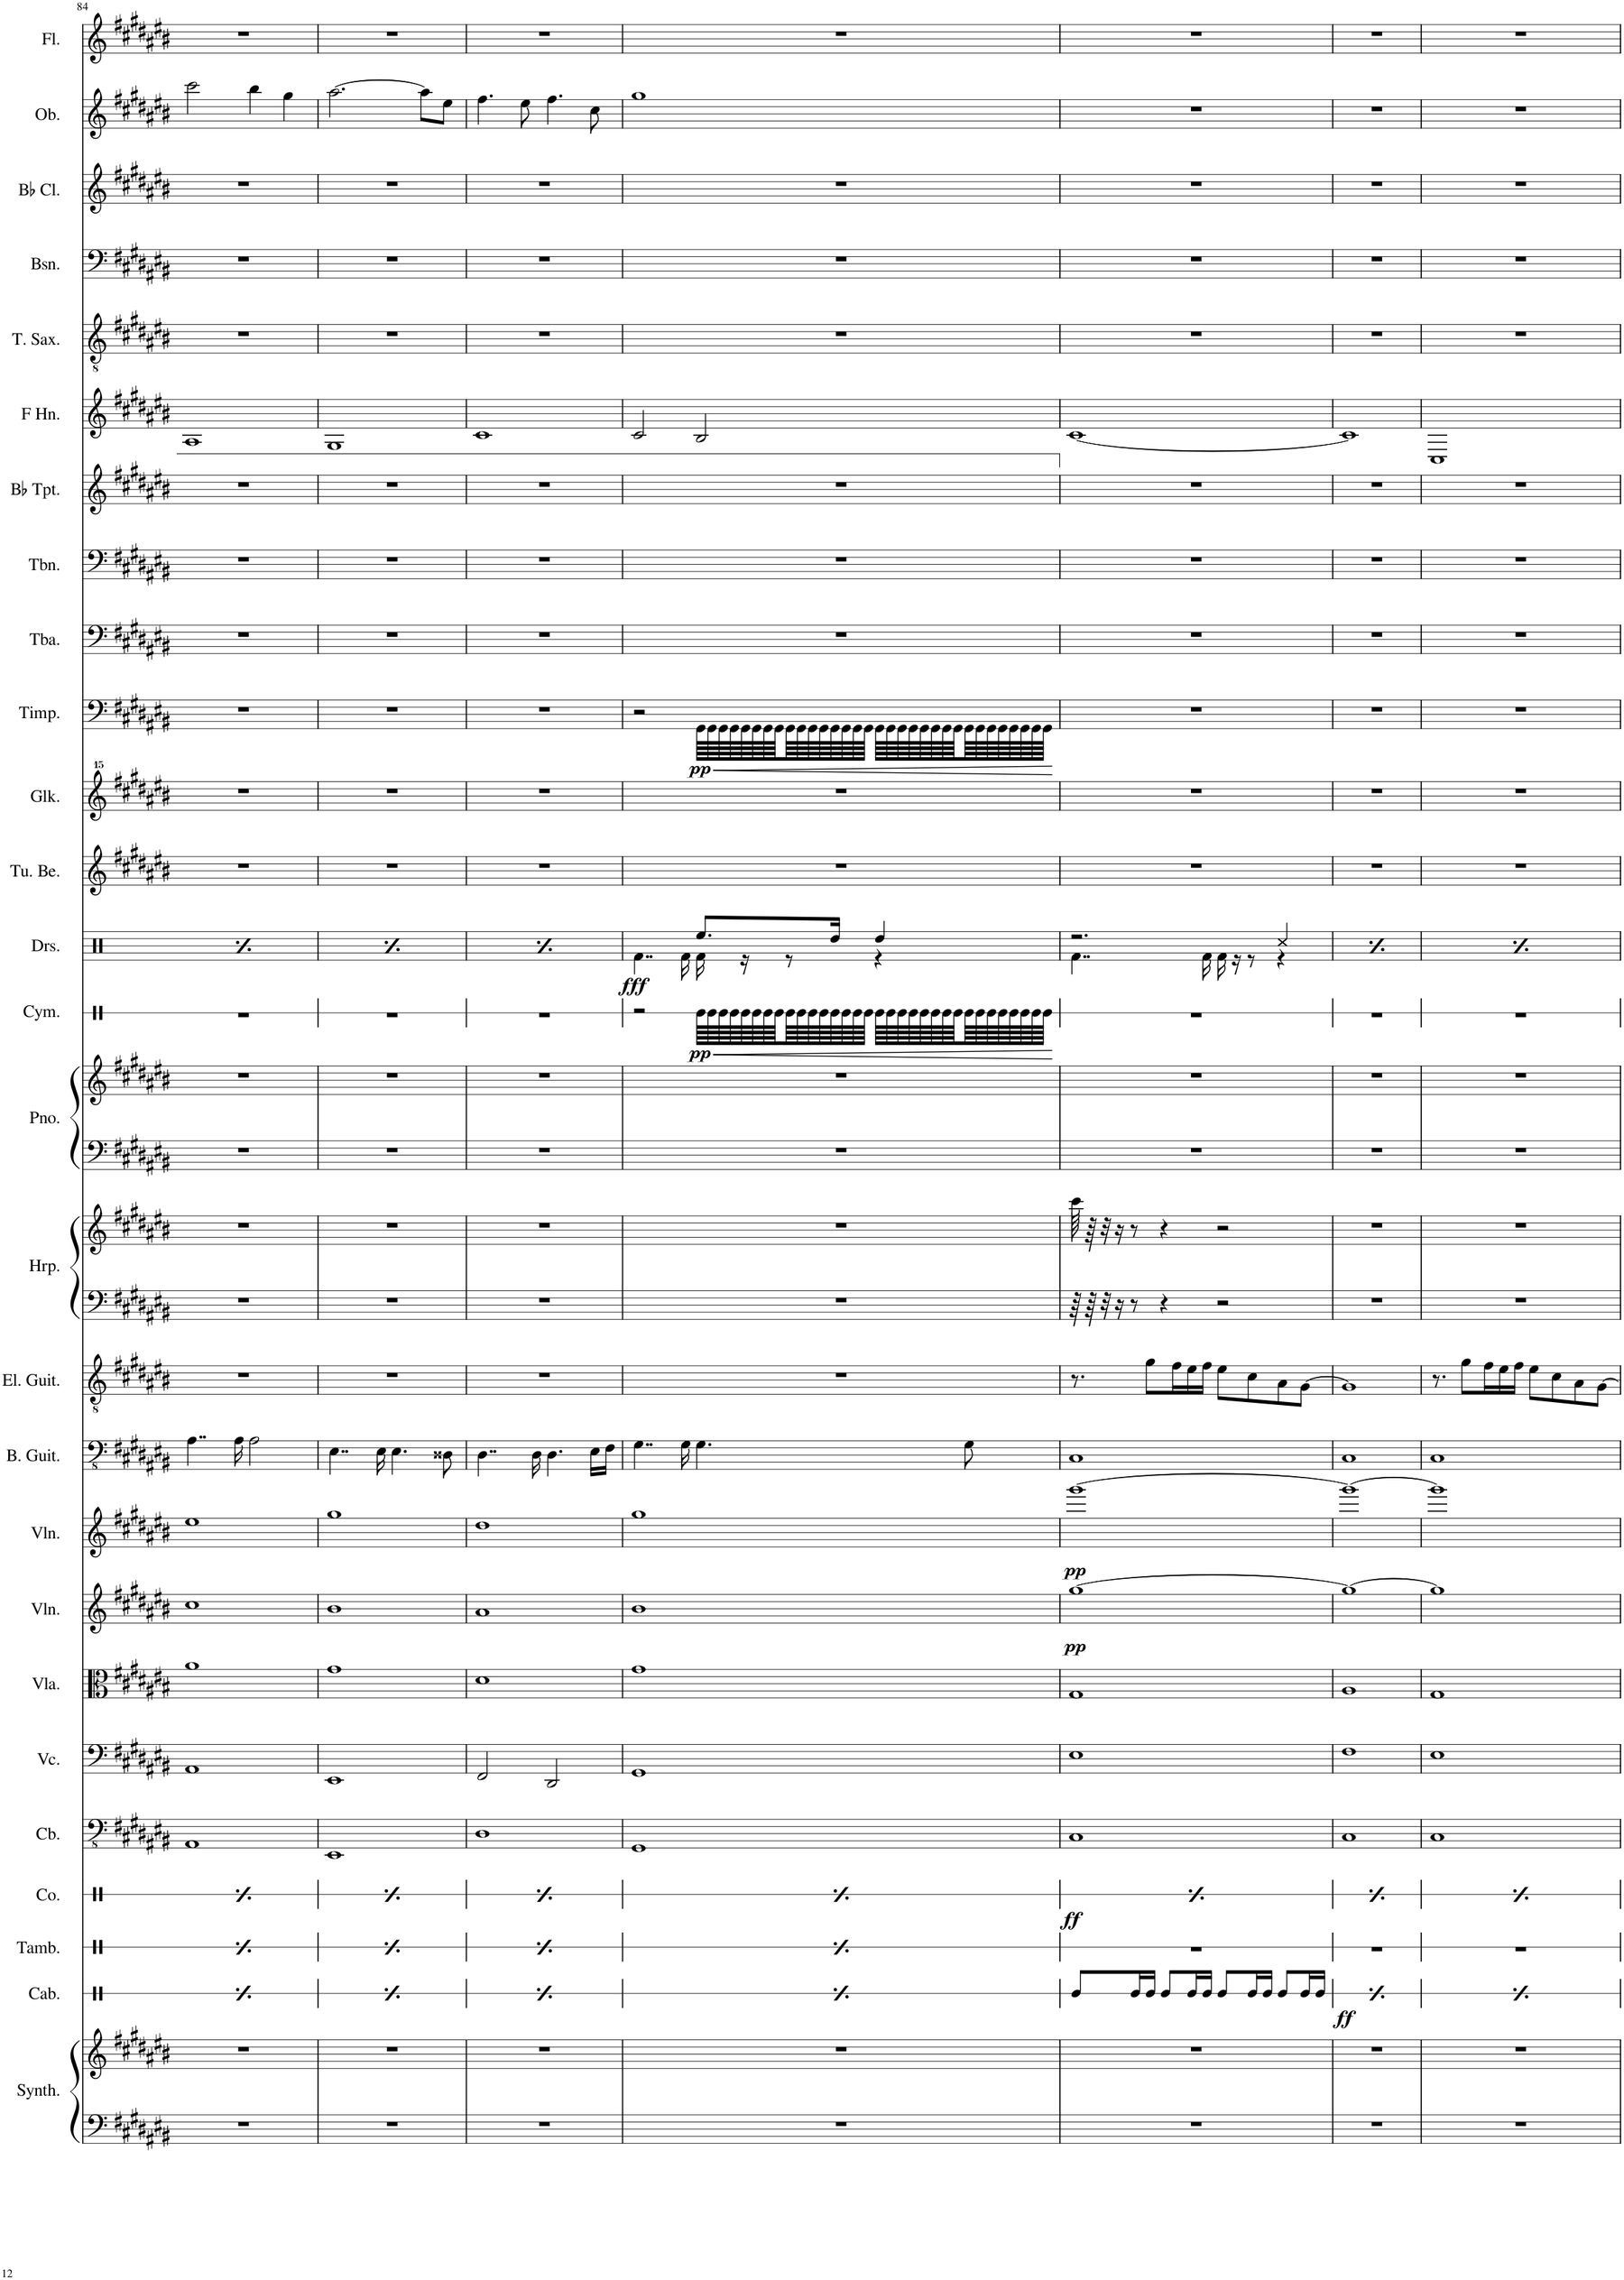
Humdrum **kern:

**kern	**kern	**kern	**dynam	**kern	**dynam	**kern	**dynam	**kern	**kern	**kern	**kern	**dynam	**kern	**dynam	**kern	**kern	**kern	**kern	**kern	**kern	**kern	**dynam	**kern	**dynam	**kern	**kern	**kern	**dynam	**kern	**kern	**kern	**kern	**kern	**kern	**kern	**kern	**kern
*part27	*part27	*part26	*part26	*part25	*part25	*part24	*part24	*part23	*part22	*part21	*part20	*part20	*part19	*part19	*part18	*part17	*part16	*part16	*part15	*part15	*part14	*part14	*part13	*part13	*part12	*part11	*part10	*part10	*part9	*part8	*part7	*part6	*part5	*part4	*part3	*part2	*part1
*staff30	*staff29	*staff28	*staff28	*staff27	*staff27	*staff26	*staff26	*staff25	*staff24	*staff23	*staff22	*staff22	*staff21	*staff21	*staff20	*staff19	*staff18	*staff17	*staff16	*staff15	*staff14	*staff14	*staff13	*staff13	*staff12	*staff11	*staff10	*staff10	*staff9	*staff8	*staff7	*staff6	*staff5	*staff4	*staff3	*staff2	*staff1
*I"Warm Synthesizer	*	*I"Cabasa	*	*I"Tambourine	*	*I"Congas	*	*I"Contrabass	*I"Violoncello	*I"Viola	*I"Violin	*	*I"Violin	*	*I"Bass Guitar	*I"Electric Guitar	*I"Harp	*	*I"Piano	*	*I"Cymbal	*	*I"Drumset	*	*I"Tubular Bells	*I"Glockenspiel	*I"Timpani	*	*I"Tuba	*I"Trombone	*I"Bb Trumpet	*I"Horn in F	*I"Tenor Saxophone	*I"Bassoon	*I"Bb Clarinet	*I"Oboe	*I"Flute
*I'Synth.	*	*I'Cab.	*	*I'Tamb.	*	*I'Co.	*	*I'Cb.	*I'Vc.	*I'Vla.	*I'Vln.	*	*I'Vln.	*	*I'B. Guit.	*I'El. Guit.	*I'Hrp.	*	*I'Pno.	*	*I'Cym.	*	*I'Drs.	*	*I'Tu. Be.	*I'Glk.	*I'Timp.	*	*I'Tba.	*I'Tbn.	*I'Bb Tpt.	*	*I'T. Sax.	*I'Bsn.	*I'Bb Cl.	*I'Ob.	*I'Fl.
!!LO:PB:g=z
*clefF4	*clefG2	*clefX	*	*clefX	*	*clefX	*	*clefFv4	*clefF4	*clefC3	*clefG2	*	*clefG2	*	*clefFv4	*clefGv2	*clefF4	*clefG2	*clefF4	*clefG2	*clefX	*	*clefX	*	*clefG2	*clefG^^2	*clefF4	*	*clefF4	*clefF4	*clefG2	*clefG2	*clefGv2	*clefF4	*clefG2	*clefG2	*clefG2
*	*	*	*	*	*	*	*	*	*	*	*	*	*	*	*	*	*	*	*	*	*	*	*	*	*	*	*	*	*	*	*ITrd1c2	*ITrd4c7	*ITrd8c14	*	*ITrd1c2	*	*
*k[f#c#g#d#a#e#b#]	*k[f#c#g#d#a#e#b#]	*k[]	*	*k[]	*	*k[]	*	*k[f#c#g#d#a#e#b#]	*k[f#c#g#d#a#e#b#]	*k[f#c#g#d#a#e#b#]	*k[f#c#g#d#a#e#b#]	*	*k[f#c#g#d#a#e#b#]	*	*k[f#c#g#d#a#e#b#]	*k[f#c#g#d#a#e#b#]	*k[f#c#g#d#a#e#b#]	*k[f#c#g#d#a#e#b#]	*k[f#c#g#d#a#e#b#]	*k[f#c#g#d#a#e#b#]	*k[]	*	*k[]	*	*k[f#c#g#d#a#e#b#]	*k[f#c#g#d#a#e#b#]	*k[f#c#g#d#a#e#b#]	*	*k[f#c#g#d#a#e#b#]	*k[f#c#g#d#a#e#b#]	*k[f#c#g#d#a#e#b#]	*k[f#c#g#d#a#e#b#]	*k[f#c#g#d#a#e#b#]	*k[f#c#g#d#a#e#b#]	*k[f#c#g#d#a#e#b#]	*k[f#c#g#d#a#e#b#]	*k[f#c#g#d#a#e#b#]
*M4/4	*M4/4	*M4/4	*	*M4/4	*	*M4/4	*	*M4/4	*M4/4	*M4/4	*M4/4	*	*M4/4	*	*M4/4	*M4/4	*M4/4	*M4/4	*M4/4	*M4/4	*M4/4	*	*M4/4	*	*M4/4	*M4/4	*M4/4	*	*M4/4	*M4/4	*M4/4	*M4/4	*M4/4	*M4/4	*M4/4	*M4/4	*M4/4
=84	=84	=84	=84	=84	=84	=84	=84	=84	=84	=84	=84	=84	=84	=84	=84	=84	=84	=84	=84	=84	=84	=84	=84	=84	=84	=84	=84	=84	=84	=84	=84	=84	=84	=84	=84	=84	=84
*	*	*	*	*	*	*	*	*	*	*	*	*	*	*	*	*	*	*	*	*	*	*	*^	*	*	*	*	*	*	*	*	*	*	*	*	*	*
!	!	!	!LO:DY:b	!	!LO:DY:b	!	!LO:DY:b	!	!	!	!	!	!	!	!	!	!	!	!	!	!	!	!	!	!LO:DY:b	!	!	!	!	!	!	!	!	!	!	!	!	!
1r	1r	8Re/L	fff	16Re\LL	mf	8.Rd/L	fff	1AAA#	1AA#	1a#	1cc#	.	1ee#	.	4..AA#\	1r	1r	1r	1r	1r	1r	.	8.r	8.Rf\L	fff	1r	1r	1r	.	1r	1r	1r	1A#	1r	1r	1r	2ccc#\	1r
.	.	.	.	16Re\	.	.	.	.	.	.	.	.	.	.	.	.	.	.	.	.	.	.	.	.	.	.	.	.	.	.	.	.	.	.	.	.	.	.
.	.	16Re/L	.	16Re\	.	.	.	.	.	.	.	.	.	.	.	.	.	.	.	.	.	.	.	.	.	.	.	.	.	.	.	.	.	.	.	.	.	.
.	.	16Re/JJ	.	16Re\JJ	.	16Re/Jk	.	.	.	.	.	.	.	.	.	.	.	.	.	.	.	.	16r	16Rf\Jk	.	.	.	.	.	.	.	.	.	.	.	.	.	.
.	.	8Re/L	.	16Re^\LL	.	8.Re/L	.	.	.	.	.	.	.	.	.	.	.	.	.	.	.	.	8.Rcc/L	4r	.	.	.	.	.	.	.	.	.	.	.	.	.	.
.	.	.	.	16Re\	.	.	.	.	.	.	.	.	.	.	.	.	.	.	.	.	.	.	.	.	.	.	.	.	.	.	.	.	.	.	.	.	.	.
.	.	16Re/L	.	16Re\	.	.	.	.	.	.	.	.	.	.	.	.	.	.	.	.	.	.	.	.	.	.	.	.	.	.	.	.	.	.	.	.	.	.
.	.	16Re/JJ	.	16Re\JJ	.	16Rd/Jk	.	.	.	.	.	.	.	.	16AA#\	.	.	.	.	.	.	.	16Rcc/Jk	.	.	.	.	.	.	.	.	.	.	.	.	.	.	.
.	.	8Re/L	.	16Re\LL	.	16Rd/KL	.	.	.	.	.	.	.	.	2AA#\	.	.	.	.	.	.	.	4r	8Rf\L	.	.	.	.	.	.	.	.	.	.	.	.	4bb#\	.
.	.	.	.	16Re\	.	8Rd/	.	.	.	.	.	.	.	.	.	.	.	.	.	.	.	.	.	.	.	.	.	.	.	.	.	.	.	.	.	.	.	.
.	.	16Re/L	.	16Re\	.	.	.	.	.	.	.	.	.	.	.	.	.	.	.	.	.	.	.	8Rf\J	.	.	.	.	.	.	.	.	.	.	.	.	.	.
.	.	16Re/JJ	.	16Re\JJ	.	16Re/Jk	.	.	.	.	.	.	.	.	.	.	.	.	.	.	.	.	.	.	.	.	.	.	.	.	.	.	.	.	.	.	.	.
.	.	8Re/L	.	16Re^\LL	.	8.Re/L	.	.	.	.	.	.	.	.	.	.	.	.	.	.	.	.	4Rcc/	4r	.	.	.	.	.	.	.	.	.	.	.	.	4gg#\	.
.	.	.	.	16Re\	.	.	.	.	.	.	.	.	.	.	.	.	.	.	.	.	.	.	.	.	.	.	.	.	.	.	.	.	.	.	.	.	.	.
.	.	16Re/L	.	16Re\	.	.	.	.	.	.	.	.	.	.	.	.	.	.	.	.	.	.	.	.	.	.	.	.	.	.	.	.	.	.	.	.	.	.
.	.	16Re/JJ	.	16Re\JJ	.	16Re/Jk	.	.	.	.	.	.	.	.	.	.	.	.	.	.	.	.	.	.	.	.	.	.	.	.	.	.	.	.	.	.	.	.
=85	=85	=85	=85	=85	=85	=85	=85	=85	=85	=85	=85	=85	=85	=85	=85	=85	=85	=85	=85	=85	=85	=85	=85	=85	=85	=85	=85	=85	=85	=85	=85	=85	=85	=85	=85	=85	=85	=85
!	!	!	!LO:DY:b	!	!LO:DY:b	!	!LO:DY:b	!	!	!	!	!	!	!	!	!	!	!	!	!	!	!	!	!	!LO:DY:b	!	!	!	!	!	!	!	!	!	!	!	!	!
1r	1r	8Re/L	fff	16Re\LL	mf	8.Rd/L	fff	1EEE#	1EE#	1g#	1b#	.	1gg#	.	4..EE#\	1r	1r	1r	1r	1r	1r	.	8.r	8.Rf\L	fff	1r	1r	1r	.	1r	1r	1r	1G#	1r	1r	1r	[2.aa#\	1r
.	.	.	.	16Re\	.	.	.	.	.	.	.	.	.	.	.	.	.	.	.	.	.	.	.	.	.	.	.	.	.	.	.	.	.	.	.	.	.	.
.	.	16Re/L	.	16Re\	.	.	.	.	.	.	.	.	.	.	.	.	.	.	.	.	.	.	.	.	.	.	.	.	.	.	.	.	.	.	.	.	.	.
.	.	16Re/JJ	.	16Re\JJ	.	16Re/Jk	.	.	.	.	.	.	.	.	.	.	.	.	.	.	.	.	16r	16Rf\Jk	.	.	.	.	.	.	.	.	.	.	.	.	.	.
.	.	8Re/L	.	16Re^\LL	.	8.Re/L	.	.	.	.	.	.	.	.	.	.	.	.	.	.	.	.	8.Rcc/L	4r	.	.	.	.	.	.	.	.	.	.	.	.	.	.
.	.	.	.	16Re\	.	.	.	.	.	.	.	.	.	.	.	.	.	.	.	.	.	.	.	.	.	.	.	.	.	.	.	.	.	.	.	.	.	.
.	.	16Re/L	.	16Re\	.	.	.	.	.	.	.	.	.	.	.	.	.	.	.	.	.	.	.	.	.	.	.	.	.	.	.	.	.	.	.	.	.	.
.	.	16Re/JJ	.	16Re\JJ	.	16Rd/Jk	.	.	.	.	.	.	.	.	16EE#\	.	.	.	.	.	.	.	16Rcc/Jk	.	.	.	.	.	.	.	.	.	.	.	.	.	.	.
.	.	8Re/L	.	16Re\LL	.	16Rd/KL	.	.	.	.	.	.	.	.	4.EE#\	.	.	.	.	.	.	.	4r	8Rf\L	.	.	.	.	.	.	.	.	.	.	.	.	.	.
.	.	.	.	16Re\	.	8Rd/	.	.	.	.	.	.	.	.	.	.	.	.	.	.	.	.	.	.	.	.	.	.	.	.	.	.	.	.	.	.	.	.
.	.	16Re/L	.	16Re\	.	.	.	.	.	.	.	.	.	.	.	.	.	.	.	.	.	.	.	8Rf\J	.	.	.	.	.	.	.	.	.	.	.	.	.	.
.	.	16Re/JJ	.	16Re\JJ	.	16Re/Jk	.	.	.	.	.	.	.	.	.	.	.	.	.	.	.	.	.	.	.	.	.	.	.	.	.	.	.	.	.	.	.	.
.	.	8Re/L	.	16Re^\LL	.	8.Re/L	.	.	.	.	.	.	.	.	.	.	.	.	.	.	.	.	4Rcc/	4r	.	.	.	.	.	.	.	.	.	.	.	.	8aa#\L]	.
.	.	.	.	16Re\	.	.	.	.	.	.	.	.	.	.	.	.	.	.	.	.	.	.	.	.	.	.	.	.	.	.	.	.	.	.	.	.	.	.
.	.	16Re/L	.	16Re\	.	.	.	.	.	.	.	.	.	.	8DD##X\	.	.	.	.	.	.	.	.	.	.	.	.	.	.	.	.	.	.	.	.	.	8ee#\J	.
.	.	16Re/JJ	.	16Re\JJ	.	16Re/Jk	.	.	.	.	.	.	.	.	.	.	.	.	.	.	.	.	.	.	.	.	.	.	.	.	.	.	.	.	.	.	.	.
=86	=86	=86	=86	=86	=86	=86	=86	=86	=86	=86	=86	=86	=86	=86	=86	=86	=86	=86	=86	=86	=86	=86	=86	=86	=86	=86	=86	=86	=86	=86	=86	=86	=86	=86	=86	=86	=86	=86
!	!	!	!LO:DY:b	!	!LO:DY:b	!	!LO:DY:b	!	!	!	!	!	!	!	!	!	!	!	!	!	!	!	!	!	!LO:DY:b	!	!	!	!	!	!	!	!	!	!	!	!	!
1r	1r	8Re/L	fff	16Re\LL	mf	8.Rd/L	fff	1DD#	2FF#/	1d#	1a#	.	1dd#	.	4..DD#\	1r	1r	1r	1r	1r	1r	.	8.r	8.Rf\L	fff	1r	1r	1r	.	1r	1r	1r	1c#	1r	1r	1r	4.ff#\	1r
.	.	.	.	16Re\	.	.	.	.	.	.	.	.	.	.	.	.	.	.	.	.	.	.	.	.	.	.	.	.	.	.	.	.	.	.	.	.	.	.
.	.	16Re/L	.	16Re\	.	.	.	.	.	.	.	.	.	.	.	.	.	.	.	.	.	.	.	.	.	.	.	.	.	.	.	.	.	.	.	.	.	.
.	.	16Re/JJ	.	16Re\JJ	.	16Re/Jk	.	.	.	.	.	.	.	.	.	.	.	.	.	.	.	.	16r	16Rf\Jk	.	.	.	.	.	.	.	.	.	.	.	.	.	.
.	.	8Re/L	.	16Re^\LL	.	8.Re/L	.	.	.	.	.	.	.	.	.	.	.	.	.	.	.	.	8.Rcc/L	4r	.	.	.	.	.	.	.	.	.	.	.	.	.	.
.	.	.	.	16Re\	.	.	.	.	.	.	.	.	.	.	.	.	.	.	.	.	.	.	.	.	.	.	.	.	.	.	.	.	.	.	.	.	.	.
.	.	16Re/L	.	16Re\	.	.	.	.	.	.	.	.	.	.	.	.	.	.	.	.	.	.	.	.	.	.	.	.	.	.	.	.	.	.	.	.	8ee#\	.
.	.	16Re/JJ	.	16Re\JJ	.	16Rd/Jk	.	.	.	.	.	.	.	.	16DD#\	.	.	.	.	.	.	.	16Rcc/Jk	.	.	.	.	.	.	.	.	.	.	.	.	.	.	.
.	.	8Re/L	.	16Re\LL	.	16Rd/KL	.	.	2DD#/	.	.	.	.	.	4.DD#\	.	.	.	.	.	.	.	4r	8Rf\L	.	.	.	.	.	.	.	.	.	.	.	.	4.ff#\	.
.	.	.	.	16Re\	.	8Rd/	.	.	.	.	.	.	.	.	.	.	.	.	.	.	.	.	.	.	.	.	.	.	.	.	.	.	.	.	.	.	.	.
.	.	16Re/L	.	16Re\	.	.	.	.	.	.	.	.	.	.	.	.	.	.	.	.	.	.	.	8Rf\J	.	.	.	.	.	.	.	.	.	.	.	.	.	.
.	.	16Re/JJ	.	16Re\JJ	.	16Re/Jk	.	.	.	.	.	.	.	.	.	.	.	.	.	.	.	.	.	.	.	.	.	.	.	.	.	.	.	.	.	.	.	.
.	.	8Re/L	.	16Re^\LL	.	8.Re/L	.	.	.	.	.	.	.	.	.	.	.	.	.	.	.	.	4Rcc/	4r	.	.	.	.	.	.	.	.	.	.	.	.	.	.
.	.	.	.	16Re\	.	.	.	.	.	.	.	.	.	.	.	.	.	.	.	.	.	.	.	.	.	.	.	.	.	.	.	.	.	.	.	.	.	.
.	.	16Re/L	.	16Re\	.	.	.	.	.	.	.	.	.	.	16EE#\LL	.	.	.	.	.	.	.	.	.	.	.	.	.	.	.	.	.	.	.	.	.	8cc#\	.
.	.	16Re/JJ	.	16Re\JJ	.	16Re/Jk	.	.	.	.	.	.	.	.	16FF#\JJ	.	.	.	.	.	.	.	.	.	.	.	.	.	.	.	.	.	.	.	.	.	.	.
=87	=87	=87	=87	=87	=87	=87	=87	=87	=87	=87	=87	=87	=87	=87	=87	=87	=87	=87	=87	=87	=87	=87	=87	=87	=87	=87	=87	=87	=87	=87	=87	=87	=87	=87	=87	=87	=87	=87
!	!	!	!LO:DY:b	!	!LO:DY:b	!	!LO:DY:b	!	!	!	!	!	!	!	!	!	!	!	!	!	!	!	!	!	!LO:DY:b	!	!	!	!	!	!	!	!	!	!	!	!	!
1r	1r	8Re/L	fff	16Re\LL	mf	8.Rd/L	fff	1GGG#	1GG#	1g#	1b#	.	1gg#	.	4..GG#\	1r	1r	1r	1r	1r	2r	.	2ryy	4..Rf\	fff	1r	1r	2r	.	1r	1r	1r	2c#/	1r	1r	1r	1gg#	1r
.	.	.	.	16Re\	.	.	.	.	.	.	.	.	.	.	.	.	.	.	.	.	.	.	.	.	.	.	.	.	.	.	.	.	.	.	.	.	.	.
.	.	16Re/L	.	16Re\	.	.	.	.	.	.	.	.	.	.	.	.	.	.	.	.	.	.	.	.	.	.	.	.	.	.	.	.	.	.	.	.	.	.
.	.	16Re/JJ	.	16Re\JJ	.	16Re/Jk	.	.	.	.	.	.	.	.	.	.	.	.	.	.	.	.	.	.	.	.	.	.	.	.	.	.	.	.	.	.	.	.
.	.	8Re/L	.	16Re^\LL	.	8.Re/L	.	.	.	.	.	.	.	.	.	.	.	.	.	.	.	.	.	.	.	.	.	.	.	.	.	.	.	.	.	.	.	.
.	.	.	.	16Re\	.	.	.	.	.	.	.	.	.	.	.	.	.	.	.	.	.	.	.	.	.	.	.	.	.	.	.	.	.	.	.	.	.	.
.	.	16Re/L	.	16Re\	.	.	.	.	.	.	.	.	.	.	.	.	.	.	.	.	.	.	.	.	.	.	.	.	.	.	.	.	.	.	.	.	.	.
.	.	16Re/JJ	.	16Re\JJ	.	16Rd/Jk	.	.	.	.	.	.	.	.	16GG#\	.	.	.	.	.	.	.	.	16Rf\	.	.	.	.	.	.	.	.	.	.	.	.	.	.
!	!	!	!	!	!	!	!	!	!	!	!	!	!	!	!	!	!	!	!	!	!	!LO:HP:b	!	!	!	!	!	!	!LO:HP:b	!	!	!	!	!	!	!	!	!
!	!	!	!	!	!	!	!	!	!	!	!	!	!	!	!	!	!	!	!	!	!	!LO:DY:n=1:b	!	!	!	!	!	!	!LO:DY:n=1:b	!	!	!	!	!	!	!	!	!
.	.	8Re/L	.	16Re\LL	.	16Rd/KL	.	.	.	.	.	.	.	.	4.GG#\	.	.	.	.	.	64Re\LLLL	< pp	8.Ree/L	16Rf\	.	.	.	64GG#\LLLL	< pp	.	.	.	2B#/	.	.	.	.	.
.	.	.	.	.	.	.	.	.	.	.	.	.	.	.	.	.	.	.	.	.	64Re\	.	.	.	.	.	.	64GG#\	.	.	.	.	.	.	.	.	.	.
.	.	.	.	.	.	.	.	.	.	.	.	.	.	.	.	.	.	.	.	.	64Re\	.	.	.	.	.	.	64GG#\	.	.	.	.	.	.	.	.	.	.
.	.	.	.	.	.	.	.	.	.	.	.	.	.	.	.	.	.	.	.	.	64Re\	.	.	.	.	.	.	64GG#\	.	.	.	.	.	.	.	.	.	.
.	.	.	.	16Re\	.	8Rd/	.	.	.	.	.	.	.	.	.	.	.	.	.	.	64Re\	.	.	16r	.	.	.	64GG#\	.	.	.	.	.	.	.	.	.	.
.	.	.	.	.	.	.	.	.	.	.	.	.	.	.	.	.	.	.	.	.	64Re\	.	.	.	.	.	.	64GG#\	.	.	.	.	.	.	.	.	.	.
.	.	.	.	.	.	.	.	.	.	.	.	.	.	.	.	.	.	.	.	.	64Re\	.	.	.	.	.	.	64GG#\	.	.	.	.	.	.	.	.	.	.
.	.	.	.	.	.	.	.	.	.	.	.	.	.	.	.	.	.	.	.	.	64Re\	.	.	.	.	.	.	64GG#\	.	.	.	.	.	.	.	.	.	.
.	.	16Re/L	.	16Re\	.	.	.	.	.	.	.	.	.	.	.	.	.	.	.	.	64Re\	.	.	8r	.	.	.	64GG#\	.	.	.	.	.	.	.	.	.	.
.	.	.	.	.	.	.	.	.	.	.	.	.	.	.	.	.	.	.	.	.	64Re\	.	.	.	.	.	.	64GG#\	.	.	.	.	.	.	.	.	.	.
.	.	.	.	.	.	.	.	.	.	.	.	.	.	.	.	.	.	.	.	.	64Re\	.	.	.	.	.	.	64GG#\	.	.	.	.	.	.	.	.	.	.
.	.	.	.	.	.	.	.	.	.	.	.	.	.	.	.	.	.	.	.	.	64Re\	.	.	.	.	.	.	64GG#\	.	.	.	.	.	.	.	.	.	.
.	.	16Re/JJ	.	16Re\JJ	.	16Re/Jk	.	.	.	.	.	.	.	.	.	.	.	.	.	.	64Re\	.	16Rdd/Jk	.	.	.	.	64GG#\	.	.	.	.	.	.	.	.	.	.
.	.	.	.	.	.	.	.	.	.	.	.	.	.	.	.	.	.	.	.	.	64Re\	.	.	.	.	.	.	64GG#\	.	.	.	.	.	.	.	.	.	.
.	.	.	.	.	.	.	.	.	.	.	.	.	.	.	.	.	.	.	.	.	64Re\	.	.	.	.	.	.	64GG#\	.	.	.	.	.	.	.	.	.	.
.	.	.	.	.	.	.	.	.	.	.	.	.	.	.	.	.	.	.	.	.	64Re\JJJJ	.	.	.	.	.	.	64GG#\JJJJ	.	.	.	.	.	.	.	.	.	.
.	.	8Re/L	.	16Re^\LL	.	8.Re/L	.	.	.	.	.	.	.	.	.	.	.	.	.	.	64Re\LLLL	.	4Rdd/	4r	.	.	.	64GG#\LLLL	.	.	.	.	.	.	.	.	.	.
.	.	.	.	.	.	.	.	.	.	.	.	.	.	.	.	.	.	.	.	.	64Re\	.	.	.	.	.	.	64GG#\	.	.	.	.	.	.	.	.	.	.
.	.	.	.	.	.	.	.	.	.	.	.	.	.	.	.	.	.	.	.	.	64Re\	.	.	.	.	.	.	64GG#\	.	.	.	.	.	.	.	.	.	.
.	.	.	.	.	.	.	.	.	.	.	.	.	.	.	.	.	.	.	.	.	64Re\	.	.	.	.	.	.	64GG#\	.	.	.	.	.	.	.	.	.	.
.	.	.	.	16Re\	.	.	.	.	.	.	.	.	.	.	.	.	.	.	.	.	64Re\	.	.	.	.	.	.	64GG#\	.	.	.	.	.	.	.	.	.	.
.	.	.	.	.	.	.	.	.	.	.	.	.	.	.	.	.	.	.	.	.	64Re\	.	.	.	.	.	.	64GG#\	.	.	.	.	.	.	.	.	.	.
.	.	.	.	.	.	.	.	.	.	.	.	.	.	.	.	.	.	.	.	.	64Re\	.	.	.	.	.	.	64GG#\	.	.	.	.	.	.	.	.	.	.
.	.	.	.	.	.	.	.	.	.	.	.	.	.	.	.	.	.	.	.	.	64Re\	.	.	.	.	.	.	64GG#\	.	.	.	.	.	.	.	.	.	.
.	.	16Re/L	.	16Re\	.	.	.	.	.	.	.	.	.	.	8GG#\	.	.	.	.	.	64Re\	.	.	.	.	.	.	64GG#\	.	.	.	.	.	.	.	.	.	.
.	.	.	.	.	.	.	.	.	.	.	.	.	.	.	.	.	.	.	.	.	64Re\	.	.	.	.	.	.	64GG#\	.	.	.	.	.	.	.	.	.	.
.	.	.	.	.	.	.	.	.	.	.	.	.	.	.	.	.	.	.	.	.	64Re\	.	.	.	.	.	.	64GG#\	.	.	.	.	.	.	.	.	.	.
.	.	.	.	.	.	.	.	.	.	.	.	.	.	.	.	.	.	.	.	.	64Re\	.	.	.	.	.	.	64GG#\	.	.	.	.	.	.	.	.	.	.
.	.	16Re/JJ	.	16Re\JJ	.	16Re/Jk	.	.	.	.	.	.	.	.	.	.	.	.	.	.	64Re\	.	.	.	.	.	.	64GG#\	.	.	.	.	.	.	.	.	.	.
.	.	.	.	.	.	.	.	.	.	.	.	.	.	.	.	.	.	.	.	.	64Re\	.	.	.	.	.	.	64GG#\	.	.	.	.	.	.	.	.	.	.
.	.	.	.	.	.	.	.	.	.	.	.	.	.	.	.	.	.	.	.	.	64Re\	.	.	.	.	.	.	64GG#\	.	.	.	.	.	.	.	.	.	.
.	.	.	.	.	.	.	.	.	.	.	.	.	.	.	.	.	.	.	.	.	64Re\JJJJ	.	.	.	.	.	.	64GG#\JJJJ	.	.	.	.	.	.	.	.	.	.
*	*	*	*	*	*	*	*	*	*	*	*	*	*	*	*	*	*	*	*	*	*	*	*v	*v	*	*	*	*	*	*	*	*	*	*	*	*	*	*
.	.	.	.	.	.	.	.	.	.	.	.	.	.	.	.	.	.	.	.	.	.	[	.	.	.	.	.	[	.	.	.	.	.	.	.	.	.
=88	=88	=88	=88	=88	=88	=88	=88	=88	=88	=88	=88	=88	=88	=88	=88	=88	=88	=88	=88	=88	=88	=88	=88	=88	=88	=88	=88	=88	=88	=88	=88	=88	=88	=88	=88	=88	=88
*	*	*	*	*	*	*	*	*	*	*	*	*	*	*	*	*	*	*	*	*	*	*	*^	*	*	*	*	*	*	*	*	*	*	*	*	*	*
!	!	!	!	!	!	!	!LO:DY:b	!	!	!	!	!LO:DY:b	!	!LO:DY:b	!	!	!	!	!	!	!	!	!	!	!	!	!	!	!	!	!	!	!	!	!	!	!	!
1r	1r	8Re/L	.	1r	.	8.Rd/L	fff	1CC#	1E#	1G#	[1gg#	pp	[1ggg#	pp	1CC#	8.r	64r	64ccc#\	1r	1r	1r	.	2.r	4..Rf\	.	1r	1r	1r	.	1r	1r	1r	[1c#	1r	1r	1r	1r	1r
.	.	.	.	.	.	.	.	.	.	.	.	.	.	.	.	.	64r	64r	.	.	.	.	.	.	.	.	.	.	.	.	.	.	.	.	.	.	.	.
.	.	.	.	.	.	.	.	.	.	.	.	.	.	.	.	.	32r	32r	.	.	.	.	.	.	.	.	.	.	.	.	.	.	.	.	.	.	.	.
.	.	.	.	.	.	.	.	.	.	.	.	.	.	.	.	.	16r	16r	.	.	.	.	.	.	.	.	.	.	.	.	.	.	.	.	.	.	.	.
.	.	16Re/L	.	.	.	.	.	.	.	.	.	.	.	.	.	.	8r	8r	.	.	.	.	.	.	.	.	.	.	.	.	.	.	.	.	.	.	.	.
.	.	16Re/JJ	.	.	.	16Re/Jk	.	.	.	.	.	.	.	.	.	8g#\L	.	.	.	.	.	.	.	.	.	.	.	.	.	.	.	.	.	.	.	.	.	.
.	.	8Re/L	.	.	.	8.Re/L	.	.	.	.	.	.	.	.	.	.	4r	4r	.	.	.	.	.	.	.	.	.	.	.	.	.	.	.	.	.	.	.	.
.	.	.	.	.	.	.	.	.	.	.	.	.	.	.	.	16f#\L	.	.	.	.	.	.	.	.	.	.	.	.	.	.	.	.	.	.	.	.	.	.
.	.	16Re/L	.	.	.	.	.	.	.	.	.	.	.	.	.	16e#\	.	.	.	.	.	.	.	.	.	.	.	.	.	.	.	.	.	.	.	.	.	.
.	.	16Re/JJ	.	.	.	16Rd/Jk	.	.	.	.	.	.	.	.	.	16f#\JJ	.	.	.	.	.	.	.	16Rf\	.	.	.	.	.	.	.	.	.	.	.	.	.	.
.	.	8Re/L	.	.	.	16Rd/KL	.	.	.	.	.	.	.	.	.	8e#\L	2r	2r	.	.	.	.	.	16Rf\	.	.	.	.	.	.	.	.	.	.	.	.	.	.
.	.	.	.	.	.	8Rd/	.	.	.	.	.	.	.	.	.	.	.	.	.	.	.	.	.	16r	.	.	.	.	.	.	.	.	.	.	.	.	.	.
.	.	16Re/L	.	.	.	.	.	.	.	.	.	.	.	.	.	8c#\	.	.	.	.	.	.	.	8r	.	.	.	.	.	.	.	.	.	.	.	.	.	.
.	.	16Re/JJ	.	.	.	16Re/Jk	.	.	.	.	.	.	.	.	.	.	.	.	.	.	.	.	.	.	.	.	.	.	.	.	.	.	.	.	.	.	.	.
.	.	8Re/L	.	.	.	8.Re/L	.	.	.	.	.	.	.	.	.	8A#\	.	.	.	.	.	.	4Rcc/	4r	.	.	.	.	.	.	.	.	.	.	.	.	.	.
.	.	16Re/L	.	.	.	.	.	.	.	.	.	.	.	.	.	[8G#\J	.	.	.	.	.	.	.	.	.	.	.	.	.	.	.	.	.	.	.	.	.	.
.	.	16Re/JJ	.	.	.	16Re/Jk	.	.	.	.	.	.	.	.	.	.	.	.	.	.	.	.	.	.	.	.	.	.	.	.	.	.	.	.	.	.	.	.
=89	=89	=89	=89	=89	=89	=89	=89	=89	=89	=89	=89	=89	=89	=89	=89	=89	=89	=89	=89	=89	=89	=89	=89	=89	=89	=89	=89	=89	=89	=89	=89	=89	=89	=89	=89	=89	=89	=89
!	!	!	!	!	!	!	!LO:DY:b	!	!	!	!	!	!	!	!	!	!	!	!	!	!	!	!	!	!	!	!	!	!	!	!	!	!	!	!	!	!	!
1r	1r	8Re/L	.	1r	.	8.Rd/L	fff	1CC#	1F#	1A#	1gg#_	.	1ggg#_	.	1CC#	1G#]	1r	1r	1r	1r	1r	.	2.r	4..Rf\	.	1r	1r	1r	.	1r	1r	1r	1c#]	1r	1r	1r	1r	1r
.	.	16Re/L	.	.	.	.	.	.	.	.	.	.	.	.	.	.	.	.	.	.	.	.	.	.	.	.	.	.	.	.	.	.	.	.	.	.	.	.
.	.	16Re/JJ	.	.	.	16Re/Jk	.	.	.	.	.	.	.	.	.	.	.	.	.	.	.	.	.	.	.	.	.	.	.	.	.	.	.	.	.	.	.	.
.	.	8Re/L	.	.	.	8.Re/L	.	.	.	.	.	.	.	.	.	.	.	.	.	.	.	.	.	.	.	.	.	.	.	.	.	.	.	.	.	.	.	.
.	.	16Re/L	.	.	.	.	.	.	.	.	.	.	.	.	.	.	.	.	.	.	.	.	.	.	.	.	.	.	.	.	.	.	.	.	.	.	.	.
.	.	16Re/JJ	.	.	.	16Rd/Jk	.	.	.	.	.	.	.	.	.	.	.	.	.	.	.	.	.	16Rf\	.	.	.	.	.	.	.	.	.	.	.	.	.	.
.	.	8Re/L	.	.	.	16Rd/KL	.	.	.	.	.	.	.	.	.	.	.	.	.	.	.	.	.	16Rf\	.	.	.	.	.	.	.	.	.	.	.	.	.	.
.	.	.	.	.	.	8Rd/	.	.	.	.	.	.	.	.	.	.	.	.	.	.	.	.	.	16r	.	.	.	.	.	.	.	.	.	.	.	.	.	.
.	.	16Re/L	.	.	.	.	.	.	.	.	.	.	.	.	.	.	.	.	.	.	.	.	.	8r	.	.	.	.	.	.	.	.	.	.	.	.	.	.
.	.	16Re/JJ	.	.	.	16Re/Jk	.	.	.	.	.	.	.	.	.	.	.	.	.	.	.	.	.	.	.	.	.	.	.	.	.	.	.	.	.	.	.	.
.	.	8Re/L	.	.	.	8.Re/L	.	.	.	.	.	.	.	.	.	.	.	.	.	.	.	.	4Rcc/	4r	.	.	.	.	.	.	.	.	.	.	.	.	.	.
.	.	16Re/L	.	.	.	.	.	.	.	.	.	.	.	.	.	.	.	.	.	.	.	.	.	.	.	.	.	.	.	.	.	.	.	.	.	.	.	.
.	.	16Re/JJ	.	.	.	16Re/Jk	.	.	.	.	.	.	.	.	.	.	.	.	.	.	.	.	.	.	.	.	.	.	.	.	.	.	.	.	.	.	.	.
=90	=90	=90	=90	=90	=90	=90	=90	=90	=90	=90	=90	=90	=90	=90	=90	=90	=90	=90	=90	=90	=90	=90	=90	=90	=90	=90	=90	=90	=90	=90	=90	=90	=90	=90	=90	=90	=90	=90
!	!	!	!	!	!	!	!LO:DY:b	!	!	!	!	!	!	!	!	!	!	!	!	!	!	!	!	!	!	!	!	!	!	!	!	!	!	!	!	!	!	!
1r	1r	8Re/L	.	1r	.	8.Rd/L	fff	1CC#	1E#	1G#	1gg#]	.	1ggg#]	.	1CC#	8.r	1r	1r	1r	1r	1r	.	2.r	4..Rf\	.	1r	1r	1r	.	1r	1r	1r	1C#	1r	1r	1r	1r	1r
.	.	16Re/L	.	.	.	.	.	.	.	.	.	.	.	.	.	.	.	.	.	.	.	.	.	.	.	.	.	.	.	.	.	.	.	.	.	.	.	.
.	.	16Re/JJ	.	.	.	16Re/Jk	.	.	.	.	.	.	.	.	.	8g#\L	.	.	.	.	.	.	.	.	.	.	.	.	.	.	.	.	.	.	.	.	.	.
.	.	8Re/L	.	.	.	8.Re/L	.	.	.	.	.	.	.	.	.	.	.	.	.	.	.	.	.	.	.	.	.	.	.	.	.	.	.	.	.	.	.	.
.	.	.	.	.	.	.	.	.	.	.	.	.	.	.	.	16f#\L	.	.	.	.	.	.	.	.	.	.	.	.	.	.	.	.	.	.	.	.	.	.
.	.	16Re/L	.	.	.	.	.	.	.	.	.	.	.	.	.	16e#\	.	.	.	.	.	.	.	.	.	.	.	.	.	.	.	.	.	.	.	.	.	.
.	.	16Re/JJ	.	.	.	16Rd/Jk	.	.	.	.	.	.	.	.	.	16f#\JJ	.	.	.	.	.	.	.	16Rf\	.	.	.	.	.	.	.	.	.	.	.	.	.	.
.	.	8Re/L	.	.	.	16Rd/KL	.	.	.	.	.	.	.	.	.	8e#\L	.	.	.	.	.	.	.	16Rf\	.	.	.	.	.	.	.	.	.	.	.	.	.	.
.	.	.	.	.	.	8Rd/	.	.	.	.	.	.	.	.	.	.	.	.	.	.	.	.	.	16r	.	.	.	.	.	.	.	.	.	.	.	.	.	.
.	.	16Re/L	.	.	.	.	.	.	.	.	.	.	.	.	.	8c#\	.	.	.	.	.	.	.	8r	.	.	.	.	.	.	.	.	.	.	.	.	.	.
.	.	16Re/JJ	.	.	.	16Re/Jk	.	.	.	.	.	.	.	.	.	.	.	.	.	.	.	.	.	.	.	.	.	.	.	.	.	.	.	.	.	.	.	.
.	.	8Re/L	.	.	.	8.Re/L	.	.	.	.	.	.	.	.	.	8A#\	.	.	.	.	.	.	4Rcc/	4r	.	.	.	.	.	.	.	.	.	.	.	.	.	.
.	.	16Re/L	.	.	.	.	.	.	.	.	.	.	.	.	.	[8G#\J	.	.	.	.	.	.	.	.	.	.	.	.	.	.	.	.	.	.	.	.	.	.
.	.	16Re/JJ	.	.	.	16Re/Jk	.	.	.	.	.	.	.	.	.	.	.	.	.	.	.	.	.	.	.	.	.	.	.	.	.	.	.	.	.	.	.	.
*	*	*	*	*	*	*	*	*	*	*	*	*	*	*	*	*	*	*	*	*	*	*	*v	*v	*	*	*	*	*	*	*	*	*	*	*	*	*	*
=	=	=	=	=	=	=	=	=	=	=	=	=	=	=	=	=	=	=	=	=	=	=	=	=	=	=	=	=	=	=	=	=	=	=	=	=	=
*-	*-	*-	*-	*-	*-	*-	*-	*-	*-	*-	*-	*-	*-	*-	*-	*-	*-	*-	*-	*-	*-	*-	*-	*-	*-	*-	*-	*-	*-	*-	*-	*-	*-	*-	*-	*-	*-
